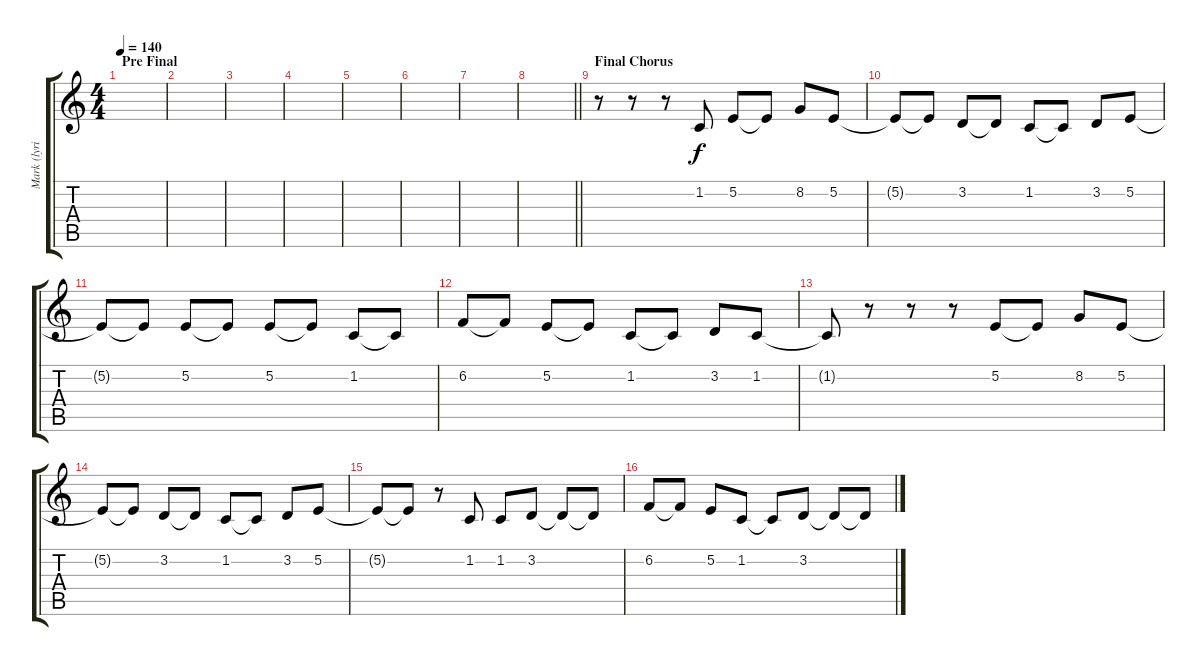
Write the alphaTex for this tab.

\track ("Mark (lyrics)" "Mark (lyri") {instrument oboe}
\staff {score tabs}
\tuning (E4 B3 G3 D3 A2 E2) {hide}
\ts (4 4)
\section ("" "Pre Final")
\tempo 140
\clef g2
\ks c
|
|
|
|
|
|
|
\barLineRight lightlight
|
\section ("" "Final Chorus")
r.8 r.8 r.8 1.2.8 5.2.8 5.2{t}.8 8.2.8 5.2.8 |
5.2{t}.8 5.2{t}.8 3.2.8 3.2{t}.8 1.2.8 1.2{t}.8 3.2.8 5.2.8 |
5.2{t}.8 5.2{t}.8 5.2.8 5.2{t}.8 5.2.8 5.2{t}.8 1.2.8 1.2{t}.8 |
6.2.8 6.2{t}.8 5.2.8 5.2{t}.8 1.2.8 1.2{t}.8 3.2.8 1.2.8 |
1.2{t}.8 r.8 r.8 r.8 5.2.8 5.2{t}.8 8.2.8 5.2.8 |
5.2{t}.8 5.2{t}.8 3.2.8 3.2{t}.8 1.2.8 1.2{t}.8 3.2.8 5.2.8 |
5.2{t}.8 5.2{t}.8 r.8 1.2.8 1.2.8 3.2.8 3.2{t}.8 3.2{t}.8 |
6.2.8 6.2{t}.8 5.2.8 1.2.8 1.2{t}.8 3.2.8 3.2{t}.8 3.2{t}.8
